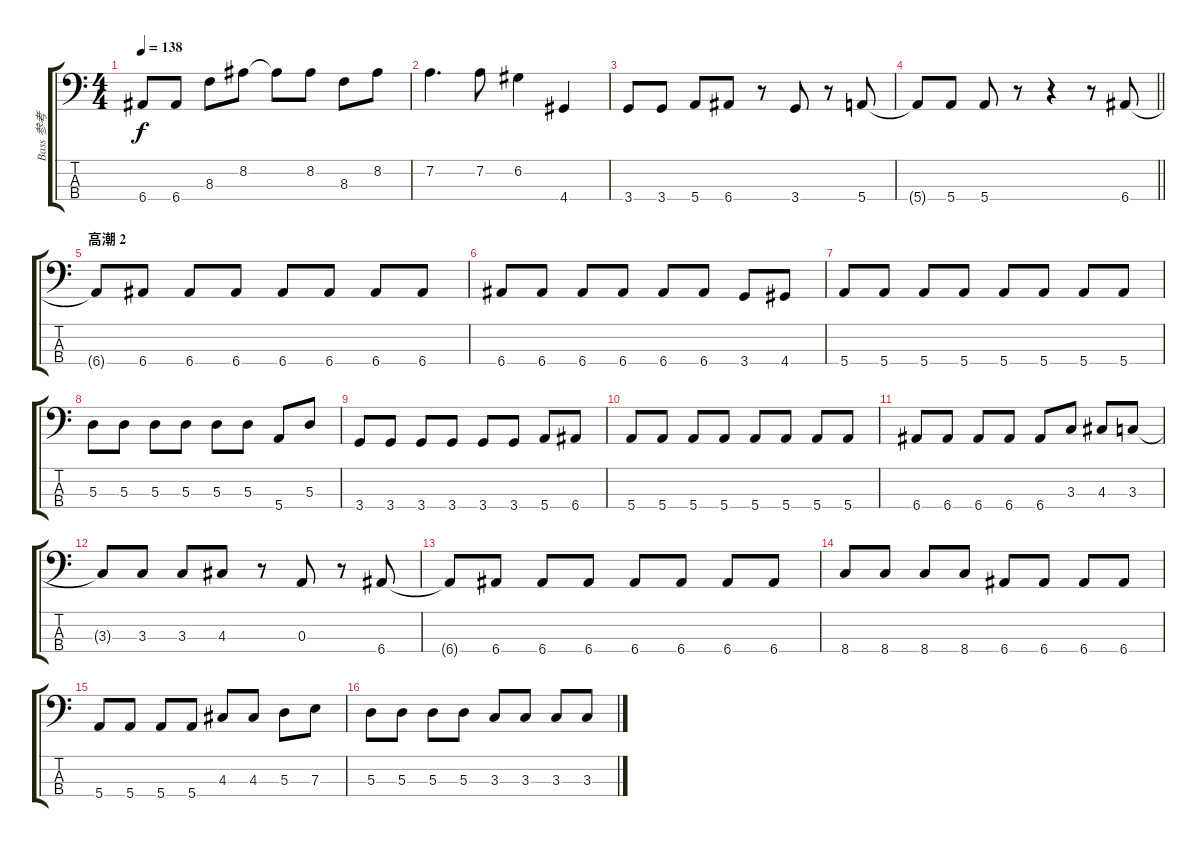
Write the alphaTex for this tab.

\track ("Bass 参考" "Bass 参考") {instrument electricbassfinger}
\staff {score tabs}
\tuning (G2 D2 A1 E1) {hide}
\ts (4 4)
\tempo 138
\clef f4
\ks c
6.4.8{dy f} 6.4.8 8.3.8 8.2.8 8.2{t}.8 8.2.8 8.3.8 8.2.8 |
7.2.4{d} 7.2.8 6.2.4 4.4.4 |
3.4.8 3.4.8 5.4.8 6.4.8 r.8 3.4.8 r.8 5.4.8 |
\barLineRight lightlight
5.4{t}.8 5.4.8 5.4.8 r.8 r.4 r.8 6.4.8 |
\section ("" "高潮 2")
6.4{t}.8 6.4.8 6.4.8 6.4.8 6.4.8 6.4.8 6.4.8 6.4.8 |
6.4.8 6.4.8 6.4.8 6.4.8 6.4.8 6.4.8 3.4.8 4.4.8 |
5.4.8 5.4.8 5.4.8 5.4.8 5.4.8 5.4.8 5.4.8 5.4.8 |
5.3.8 5.3.8 5.3.8 5.3.8 5.3.8 5.3.8 5.4.8 5.3.8 |
3.4.8 3.4.8 3.4.8 3.4.8 3.4.8 3.4.8 5.4.8 6.4.8 |
5.4.8 5.4.8 5.4.8 5.4.8 5.4.8 5.4.8 5.4.8 5.4.8 |
6.4.8 6.4.8 6.4.8 6.4.8 6.4.8 3.3.8 4.3.8 3.3.8 |
3.3{t}.8 3.3.8 3.3.8 4.3.8 r.8 0.3.8 r.8 6.4.8 |
6.4{t}.8 6.4.8 6.4.8 6.4.8 6.4.8 6.4.8 6.4.8 6.4.8 |
8.4.8 8.4.8 8.4.8 8.4.8 6.4.8 6.4.8 6.4.8 6.4.8 |
5.4.8 5.4.8 5.4.8 5.4.8 4.3.8 4.3.8 5.3.8 7.3.8 |
5.3.8 5.3.8 5.3.8 5.3.8 3.3.8 3.3.8 3.3.8 3.3.8
